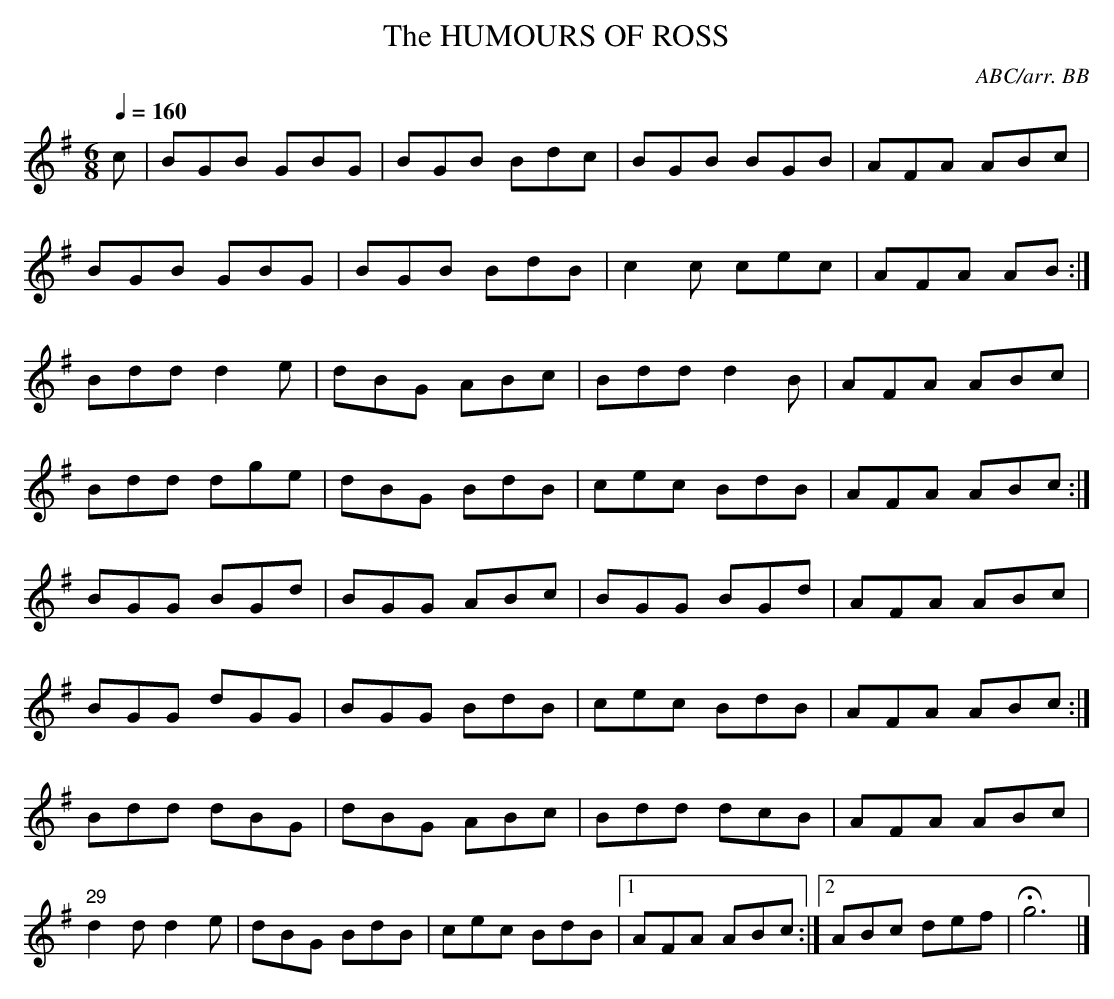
X:1
T:HUMOURS OF ROSS, The
C:ABC/arr. BB
Q:1/4=160
M:6/8
L:1/8
K:G
c|BGB GBG|BGB Bdc|BGB BGB|AFA ABc|
BGB GBG|BGB BdB|c2c cec|AFA AB :|
Bdd d2e|dBG ABc|Bdd d2B|AFA ABc|
Bdd dge|dBG BdB|cec BdB|AFA ABc :|
BGG BGd|BGG ABc|BGG BGd|AFA ABc|
BGG dGG|BGG BdB|cec BdB|AFA ABc :|
Bdd dBG|dBG ABc|Bdd dcB|AFA ABc|
"29"d2d d2e|dBG BdB|cec BdB|1AFA ABc :|\
[2 ABc def|Hg6|]
